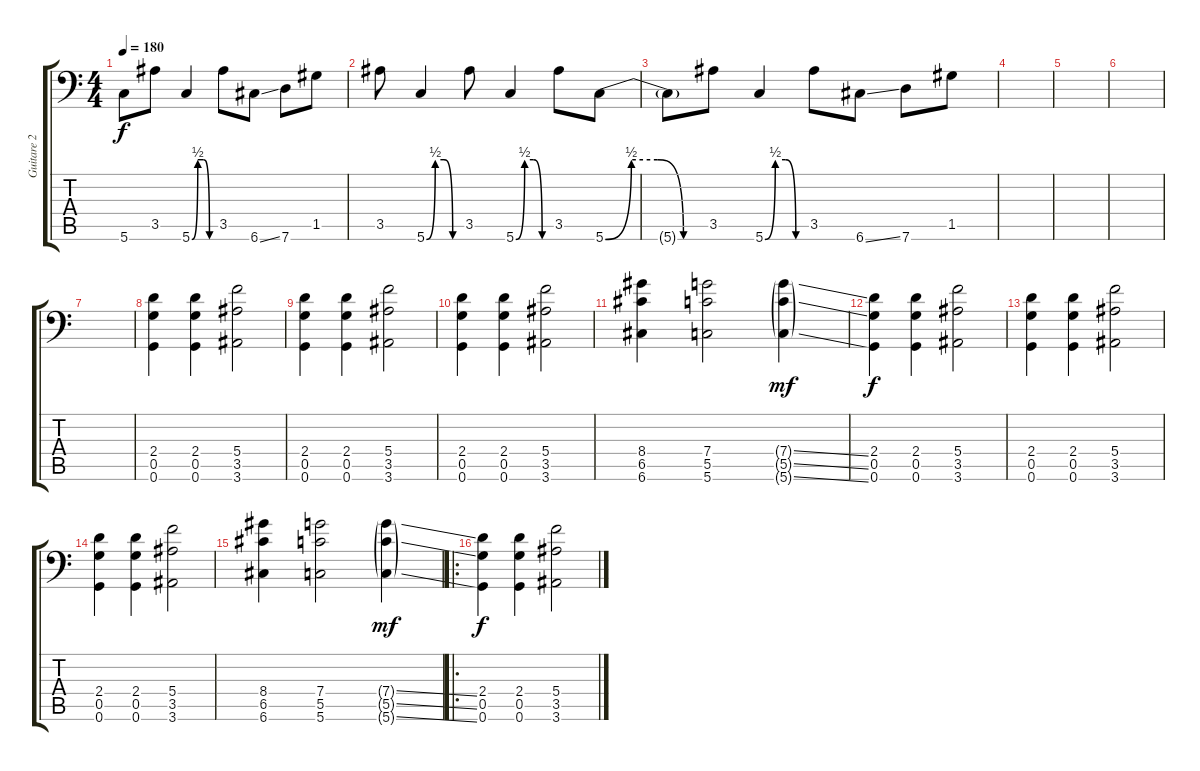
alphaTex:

\track ("Guitare 2" "Guitare 2") {instrument overdrivenguitar}
\staff {score tabs}
\tuning (D4 A3 F3 C3 G2 G1) {hide}
\ts (4 4)
\tempo 180
\clef f4
\ks c
5.6{t}.8{dy f} 3.5.8 5.6{be (custom 0 0 15 2 30 2 45 0 60 0)}.4 3.5.8 6.6{ss}.8 7.6.8 1.5.8 |
3.5.8 5.6{be (custom 0 0 15 2 30 2 45 0 60 0)}.4 3.5.8 5.6{be (custom 0 0 15 2 30 2 45 0 60 0)}.4 3.5.8 5.6{be (custom 0 0 15 2 30 2 45 0 60 0)}.8 |
5.6{t}.8 3.5.8 5.6{be (custom 0 0 15 2 30 2 45 0 60 0)}.4 3.5.8 6.6{ss}.8 7.6.8 1.5.8 |
|
|
|
|
(2.4 0.5 0.6).4 (2.4 0.5 0.6).4 (5.4 3.5 3.6).2 |
(2.4 0.5 0.6).4 (2.4 0.5 0.6).4 (5.4 3.5 3.6).2 |
(2.4 0.5 0.6).4 (2.4 0.5 0.6).4 (5.4 3.5 3.6).2 |
(8.4 6.5 6.6).4 (7.4 5.5 5.6).2 (7.4{ss g} 5.5{ss g} 5.6{ss g}).4{dy mf} |
(2.4 0.5 0.6).4{dy f} (2.4 0.5 0.6).4 (5.4 3.5 3.6).2 |
(2.4 0.5 0.6).4 (2.4 0.5 0.6).4 (5.4 3.5 3.6).2 |
(2.4 0.5 0.6).4 (2.4 0.5 0.6).4 (5.4 3.5 3.6).2 |
(8.4 6.5 6.6).4 (7.4 5.5 5.6).2 (7.4{ss g} 5.5{ss g} 5.6{ss g}).4{dy mf} |
\ro
(2.4 0.5 0.6).4{dy f} (2.4 0.5 0.6).4 (5.4 3.5 3.6).2
